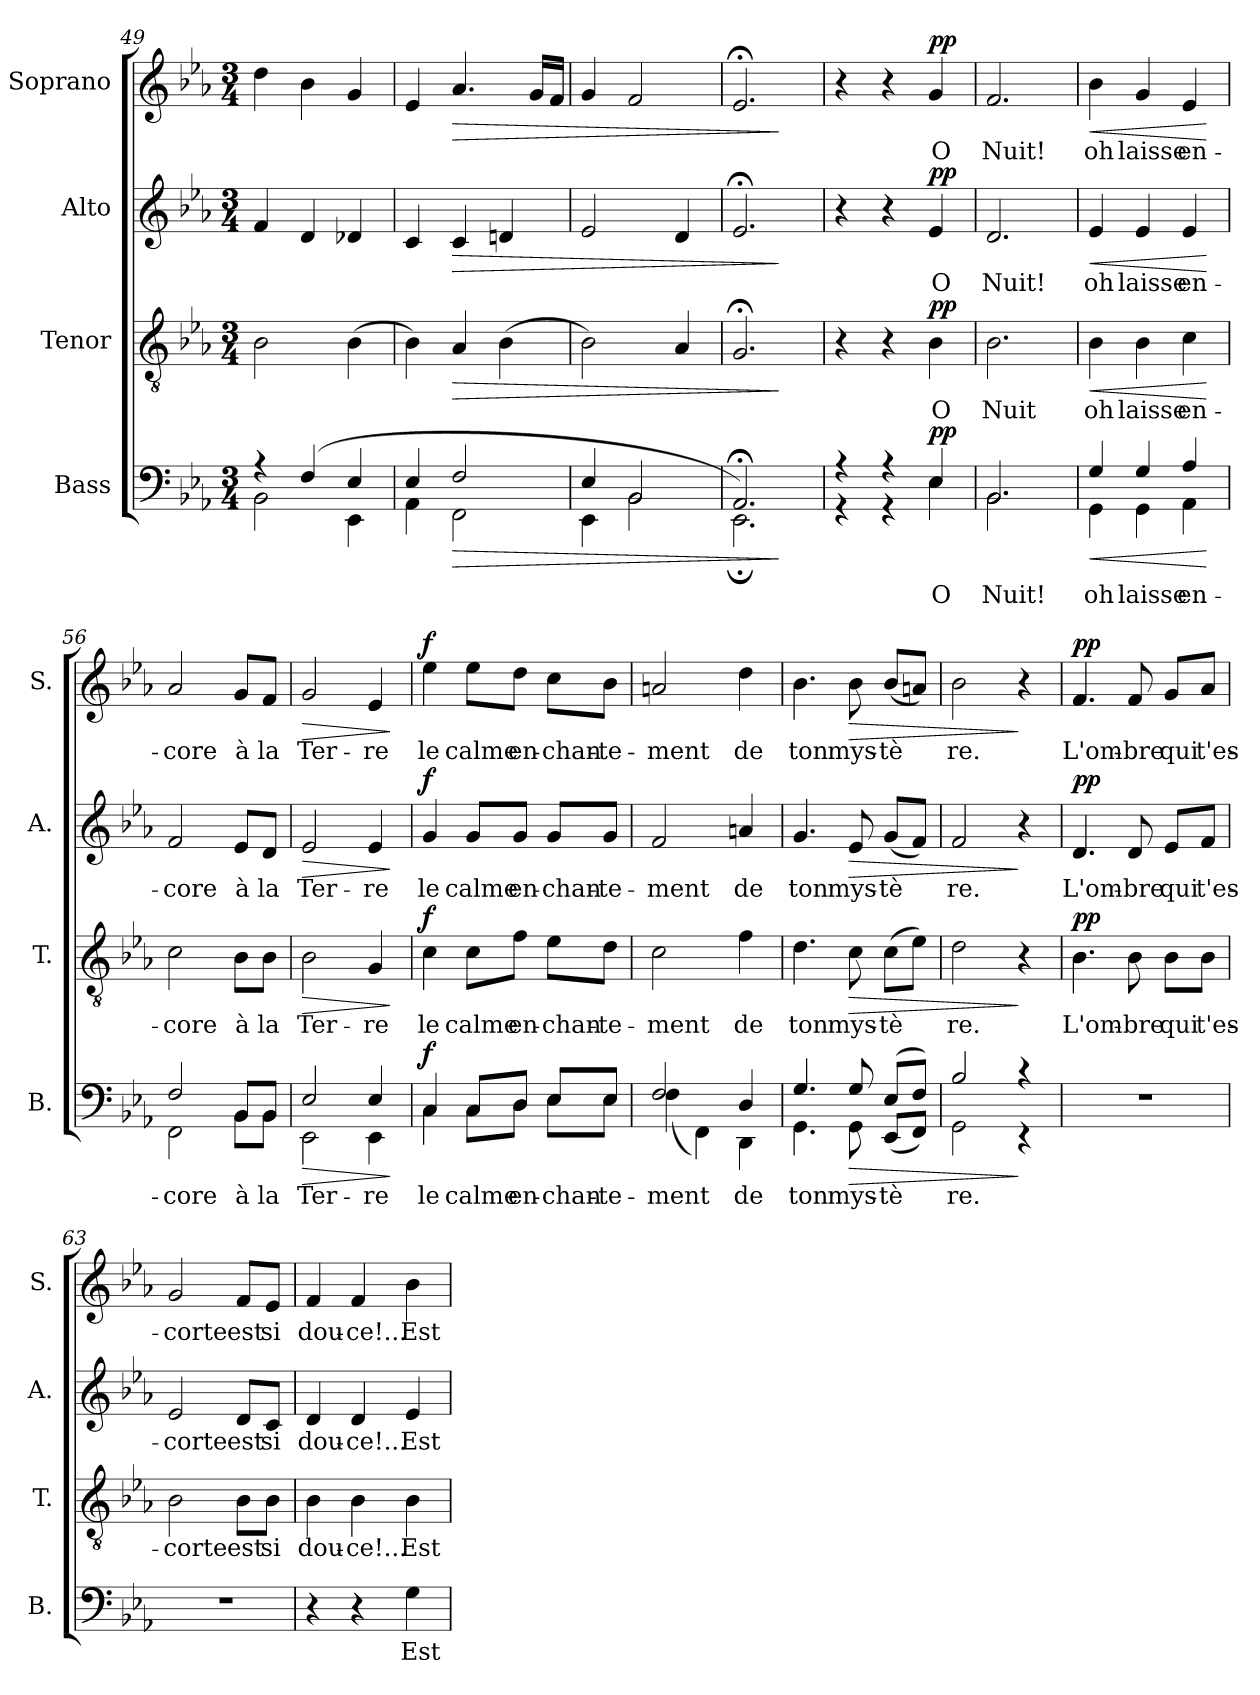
**kern	**text	**dynam	**kern	**text	**dynam	**kern	**text	**dynam	**kern	**text	**dynam
*part4	*part4	*part4	*part3	*part3	*part3	*part2	*part2	*part2	*part1	*part1	*part1
*staff4	*staff4	*staff4	*staff3	*staff3	*staff3	*staff2	*staff2	*staff2	*staff1	*staff1	*staff1
*I"Bass	*	*	*I"Tenor	*	*	*I"Alto	*	*	*I"Soprano	*	*
*I'B.	*	*	*I'T.	*	*	*I'A.	*	*	*I'S.	*	*
*clefF4	*	*	*clefGv2	*	*	*clefG2	*	*	*clefG2	*	*
*k[b-e-a-]	*	*	*k[b-e-a-]	*	*	*k[b-e-a-]	*	*	*k[b-e-a-]	*	*
*M3/4	*	*	*M3/4	*	*	*M3/4	*	*	*M3/4	*	*
=49	=49	=49	=49	=49	=49	=49	=49	=49	=49	=49	=49
*^	*	*	*	*	*	*	*	*	*	*	*
4r	2BB-i\	.	.	2B-\	.	.	4f/	.	.	4dd\	.	.
(4Fi/	.	.	.	.	.	.	4d/	.	.	4b-\	.	.
4E-i/	4EE-i\	.	.	(4B-\	.	.	4d-X/	.	.	4g/	.	.
=50	=50	=50	=50	=50	=50	=50	=50	=50	=50	=50	=50	=50
4E-i/	4AA-i\	.	.	4B-\)	.	.	4c/	.	.	4e-/	.	.
!	!	!	!LO:HP:b	!	!	!LO:HP:b	!	!	!LO:HP:b	!	!	!LO:HP:b
2Fi/	2FFi\	.	>	4A-/	.	>	4c/	.	>	4.a-/	.	>
.	.	.	.	(4B-\	.	.	4dn/	.	.	.	.	.
.	.	.	.	.	.	.	.	.	.	16g/LL	.	.
.	.	.	.	.	.	.	.	.	.	16f/JJ	.	.
=51	=51	=51	=51	=51	=51	=51	=51	=51	=51	=51	=51	=51
4E-i/	4EE-i\	.	.	2B-\)	.	.	2e-/	.	.	4g/	.	.
2BB-i/	2BB-i\	.	.	.	.	.	.	.	.	2f/	.	.
.	.	.	.	4A-/	.	.	4d/	.	.	.	.	.
=52	=52	=52	=52	=52	=52	=52	=52	=52	=52	=52	=52	=52
2.AA-;<i/)	2.EE-;i\	.	.	2.G;</	.	.	2.e-;</	.	.	2.e-;</	.	.
*v	*v	*	*	*	*	*	*	*	*	*	*	*
.	.	]	.	.	]	.	.	]	.	.	]
=53	=53	=53	=53	=53	=53	=53	=53	=53	=53	=53	=53
*^	*	*	*	*	*	*	*	*	*	*	*
4r	4r	.	.	4r	.	.	4r	.	.	4r	.	.
4r	4r	.	.	4r	.	.	4r	.	.	4r	.	.
!	!	!LO:LY:b:color=#FF0000	!LO:DY:a	!	!LO:LY:b	!LO:DY:a	!	!LO:LY:b	!LO:DY:a	!	!LO:LY:b	!LO:DY:a
4E-i/	4E-i\	O	pp	4B-\	O	pp	4e-/	O	pp	4g/	O	pp
=54	=54	=54	=54	=54	=54	=54	=54	=54	=54	=54	=54	=54
!	!	!LO:LY:b:color=#FF0000	!	!	!LO:LY:b	!	!	!LO:LY:b	!	!	!LO:LY:b	!
2.BB-i/	2.BB-i\	Nuit!	.	2.B-\	Nuit	.	2.d/	Nuit!	.	2.f/	Nuit!	.
=55	=55	=55	=55	=55	=55	=55	=55	=55	=55	=55	=55	=55
!	!	!LO:LY:b:color=#FF0000	!LO:HP:b	!	!LO:LY:b	!LO:HP:b	!	!LO:LY:b	!LO:HP:b	!	!LO:LY:b	!LO:HP:b
4Gi/	4GGi\	oh	<	4B-\	oh	<	4e-/	oh	<	4b-\	oh	<
!	!	!LO:LY:b:color=#FF0000	!	!	!LO:LY:b	!	!	!LO:LY:b	!	!	!LO:LY:b	!
4Gi/	4GGi\	laisse	.	4B-\	laisse	.	4e-/	laisse	.	4g/	laisse	.
!	!	!LO:LY:b:color=#FF0000	!	!	!LO:LY:b	!	!	!LO:LY:b	!	!	!LO:LY:b	!
4A-i/	4AA-i\	en-	.	4c\	en-	.	4e-/	en-	.	4e-/	en-	.
*v	*v	*	*	*	*	*	*	*	*	*	*	*
.	.	[	.	.	[	.	.	[	.	.	[
!!LO:LB:g=z
=56	=56	=56	=56	=56	=56	=56	=56	=56	=56	=56	=56
!	!LO:LY:b:color=#FF0000	!	!	!LO:LY:b	!	!	!LO:LY:b	!	!	!LO:LY:b	!
*^	*	*	*	*	*	*	*	*	*	*	*
2Fi/	2FFi\	-core	.	2c\	-core	.	2f/	-core	.	2a-/	-core	.
!	!	!LO:LY:b:color=#FF0000	!	!	!LO:LY:b	!	!	!LO:LY:b	!	!	!LO:LY:b	!
8BB-i/L	8BB-i\L	à	.	8B-\L	à	.	8e-/L	à	.	8g/L	à	.
!	!	!LO:LY:b:color=#FF0000	!	!	!LO:LY:b	!	!	!LO:LY:b	!	!	!LO:LY:b	!
8BB-i/J	8BB-i\J	la	.	8B-\J	la	.	8d/J	la	.	8f/J	la	.
=57	=57	=57	=57	=57	=57	=57	=57	=57	=57	=57	=57	=57
!	!	!LO:LY:b:color=#FF0000	!LO:HP:b	!	!LO:LY:b	!LO:HP:b	!	!LO:LY:b	!LO:HP:b	!	!LO:LY:b	!LO:HP:b
2E-i/	2EE-i\	Ter-	>	2B-\	Ter-	>	2e-/	Ter-	>	2g/	Ter-	>
!	!	!LO:LY:b:color=#FF0000	!	!	!LO:LY:b	!	!	!LO:LY:b	!	!	!LO:LY:b	!
4E-i/	4EE-i\	-re	.	4G/	-re	.	4e-/	-re	.	4e-/	-re	.
*v	*v	*	*	*	*	*	*	*	*	*	*	*
.	.	]	.	.	]	.	.	]	.	.	]
=58	=58	=58	=58	=58	=58	=58	=58	=58	=58	=58	=58
!	!LO:LY:b:color=#FF0000	!LO:DY:a	!	!LO:LY:b	!LO:DY:a	!	!LO:LY:b	!LO:DY:a	!	!LO:LY:b	!LO:DY:a
*^	*	*	*	*	*	*	*	*	*	*	*
4Ci/	4Ci\	le	f	4c\	le	f	4g/	le	f	4ee-\	le	f
!	!	!LO:LY:b:color=#FF0000	!	!	!LO:LY:b	!	!	!LO:LY:b	!	!	!LO:LY:b	!
8Ci/L	8Ci\L	calme	.	8c\L	calme	.	8g/L	calme	.	8ee-\L	calme	.
!	!	!LO:LY:b:color=#FF0000	!	!	!LO:LY:b	!	!	!LO:LY:b	!	!	!LO:LY:b	!
8Di/J	8Di\J	en-	.	8f\J	en-	.	8g/J	en-	.	8dd\J	en-	.
!	!	!LO:LY:b:color=#FF0000	!	!	!LO:LY:b	!	!	!LO:LY:b	!	!	!LO:LY:b	!
8E-i/L	8E-i\L	-chan-	.	8e-\L	-chan-	.	8g/L	-chan-	.	8cc\L	-chan-	.
!	!	!LO:LY:b:color=#FF0000	!	!	!LO:LY:b	!	!	!LO:LY:b	!	!	!LO:LY:b	!
8E-i/J	8E-i\J	-te-	.	8d\J	-te-	.	8g/J	-te-	.	8b-\J	-te-	.
=59	=59	=59	=59	=59	=59	=59	=59	=59	=59	=59	=59	=59
!	!	!LO:LY:b:color=#FF0000	!	!	!LO:LY:b	!	!	!LO:LY:b	!	!	!LO:LY:b	!
2Fi/	(4Fi\	-ment	.	2c\	-ment	.	2f/	-ment	.	2an/	-ment	.
.	4FFi\)	.	.	.	.	.	.	.	.	.	.	.
!	!	!LO:LY:b:color=#FF0000	!	!	!LO:LY:b	!	!	!LO:LY:b	!	!	!LO:LY:b	!
4Di/	4DDi\	de	.	4f\	de	.	4an/	de	.	4dd\	de	.
=60	=60	=60	=60	=60	=60	=60	=60	=60	=60	=60	=60	=60
!	!	!LO:LY:b:color=#FF0000	!	!	!LO:LY:b	!	!	!LO:LY:b	!	!	!LO:LY:b	!
4.Gi/	4.GGi\	ton	.	4.d\	ton	.	4.g/	ton	.	4.b-\	ton	.
!	!	!LO:LY:b:color=#FF0000	!LO:HP:b	!	!LO:LY:b	!LO:HP:b	!	!LO:LY:b	!LO:HP:b	!	!LO:LY:b	!LO:HP:b
8Gi/	8GGi\	mys-	>	8c\	mys-	>	8e-/	mys-	>	8b-\	mys-	>
!	!	!LO:LY:b:color=#FF0000	!	!	!LO:LY:b	!	!	!LO:LY:b	!	!	!LO:LY:b	!
(8E-i/L	(8EE-i/L	-tè	.	(8c\L	-tè	.	(8g/L	-tè	.	(8b-/L	-tè	.
8Fi/J)	8FFi/J)	.	.	8e-\J)	.	.	8f/J)	.	.	8an/J)	.	.
=61	=61	=61	=61	=61	=61	=61	=61	=61	=61	=61	=61	=61
!	!	!LO:LY:b:color=#FF0000	!	!	!LO:LY:b	!	!	!LO:LY:b	!	!	!LO:LY:b	!
2B-i/	2GGi\	re.	.	2d\	re.	.	2f/	re.	.	2b-\	re.	.
4r	4r	.	]	4r	.	]	4r	.	]	4r	.	]
!!LO:PB:g=z
=62	=62	=62	=62	=62	=62	=62	=62	=62	=62	=62	=62	=62
!	!	!	!	!	!LO:LY:b	!LO:DY:a	!	!LO:LY:b	!LO:DY:a	!	!LO:LY:b	!LO:DY:a
*v	*v	*	*	*	*	*	*	*	*	*	*	*
2.r	.	.	4.B-\	L'om-	pp	4.d/	L'om-	pp	4.f/	L'om-	pp
!	!	!	!	!LO:LY:b	!	!	!LO:LY:b	!	!	!LO:LY:b	!
.	.	.	8B-\	-bre	.	8d/	-bre	.	8f/	-bre	.
!	!	!	!	!LO:LY:b	!	!	!LO:LY:b	!	!	!LO:LY:b	!
.	.	.	8B-\L	qui	.	8e-/L	qui	.	8g/L	qui	.
!	!	!	!	!LO:LY:b	!	!	!LO:LY:b	!	!	!LO:LY:b	!
.	.	.	8B-\J	t'es-	.	8f/J	t'es-	.	8a-/J	t'es-	.
=63	=63	=63	=63	=63	=63	=63	=63	=63	=63	=63	=63
!	!	!	!	!LO:LY:b	!	!	!LO:LY:b	!	!	!LO:LY:b	!
2.r	.	.	2B-\	-corte	.	2e-/	-corte	.	2g/	-corte	.
!	!	!	!	!LO:LY:b	!	!	!LO:LY:b	!	!	!LO:LY:b	!
.	.	.	8B-\L	est	.	8d/L	est	.	8f/L	est	.
!	!	!	!	!LO:LY:b	!	!	!LO:LY:b	!	!	!LO:LY:b	!
.	.	.	8B-\J	si	.	8c/J	si	.	8e-/J	si	.
=64	=64	=64	=64	=64	=64	=64	=64	=64	=64	=64	=64
!	!	!	!	!LO:LY:b	!	!	!LO:LY:b	!	!	!LO:LY:b	!
4r	.	.	4B-\	dou-	.	4d/	dou-	.	4f/	dou-	.
!	!	!	!	!LO:LY:b	!	!	!LO:LY:b	!	!	!LO:LY:b	!
4r	.	.	4B-\	-ce!...	.	4d/	-ce!...	.	4f/	-ce!...	.
!	!LO:LY:b:color=#FF0000	!	!	!LO:LY:b	!	!	!LO:LY:b	!	!	!LO:LY:b	!
4Gi\	Est-	.	4B-\	Est-	.	4e-/	Est-	.	4b-\	Est-	.
=	=	=	=	=	=	=	=	=	=	=	=
*-	*-	*-	*-	*-	*-	*-	*-	*-	*-	*-	*-
